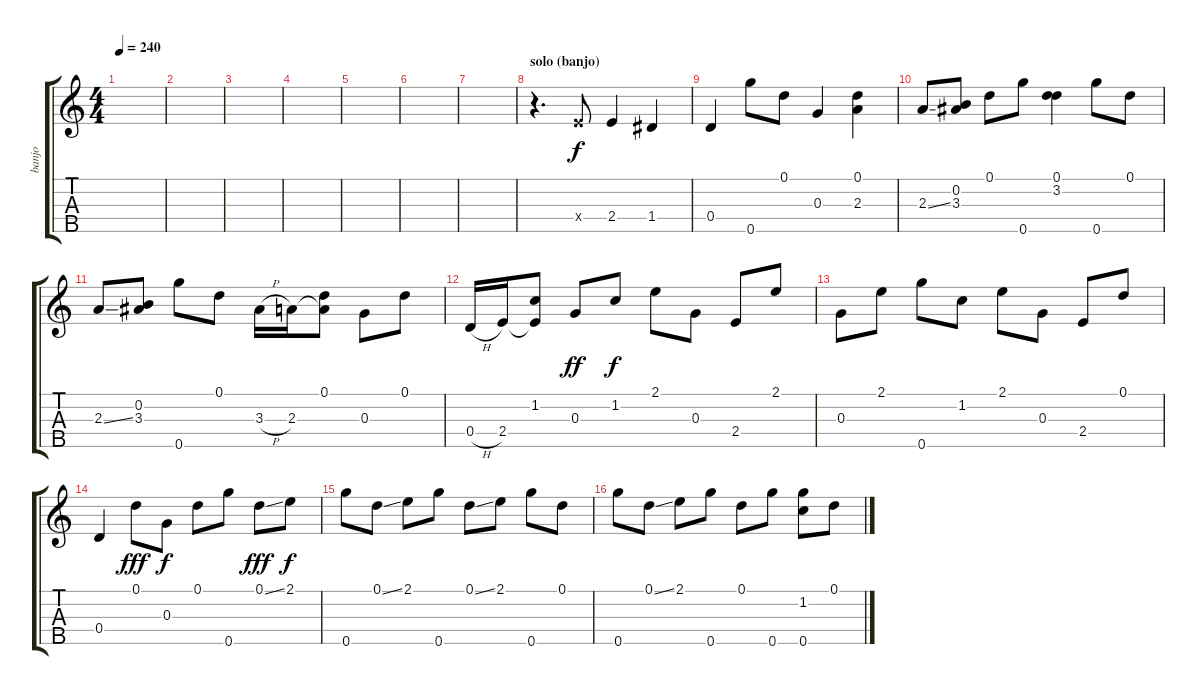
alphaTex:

\track ("banjo" "banjo") {instrument banjo}
\staff {score tabs}
\tuning (D4 B3 G3 D3 G4) {hide}
\displaytranspose 12
\ts (4 4)
\tempo 240
\clef g2
\ks c
|
|
|
|
|
|
|
\section ("" "solo (banjo)")
r.4{d} 2.4{x}.8 2.4.4 1.4.4 |
0.4.4 0.5.8 0.1.8 0.3.4 (0.1 2.3).4 |
2.3{ss}.8 (0.2 3.3).8 0.1.8 0.5.8 (0.1 3.2).4 0.5.8 0.1.8 |
2.3{ss}.8 (0.2 3.3).8 0.5.8 0.1.8 3.3{h}.16 2.3.16 (0.1 2.3{t}).8 0.3.8 0.1.8 |
0.4{h}.16 2.4.16 (1.2 2.4{t}).8 0.3.8{dy ff} 1.2.8{dy f} 2.1.8 0.3.8 2.4.8 2.1.8 |
0.3.8 2.1.8 0.5.8 1.2.8 2.1.8 0.3.8 2.4.8 0.1.8 |
0.4.4 0.1.8{dy fff} 0.3.8{dy f} 0.1.8 0.5.8 0.1{ss}.8{dy fff} 2.1.8{dy f} |
0.5.8 0.1{ss}.8 2.1.8 0.5.8 0.1{ss}.8 2.1.8 0.5.8 0.1.8 |
0.5.8 0.1{ss}.8 2.1.8 0.5.8 0.1.8 0.5.8 (1.2 0.5).8 0.1.8
